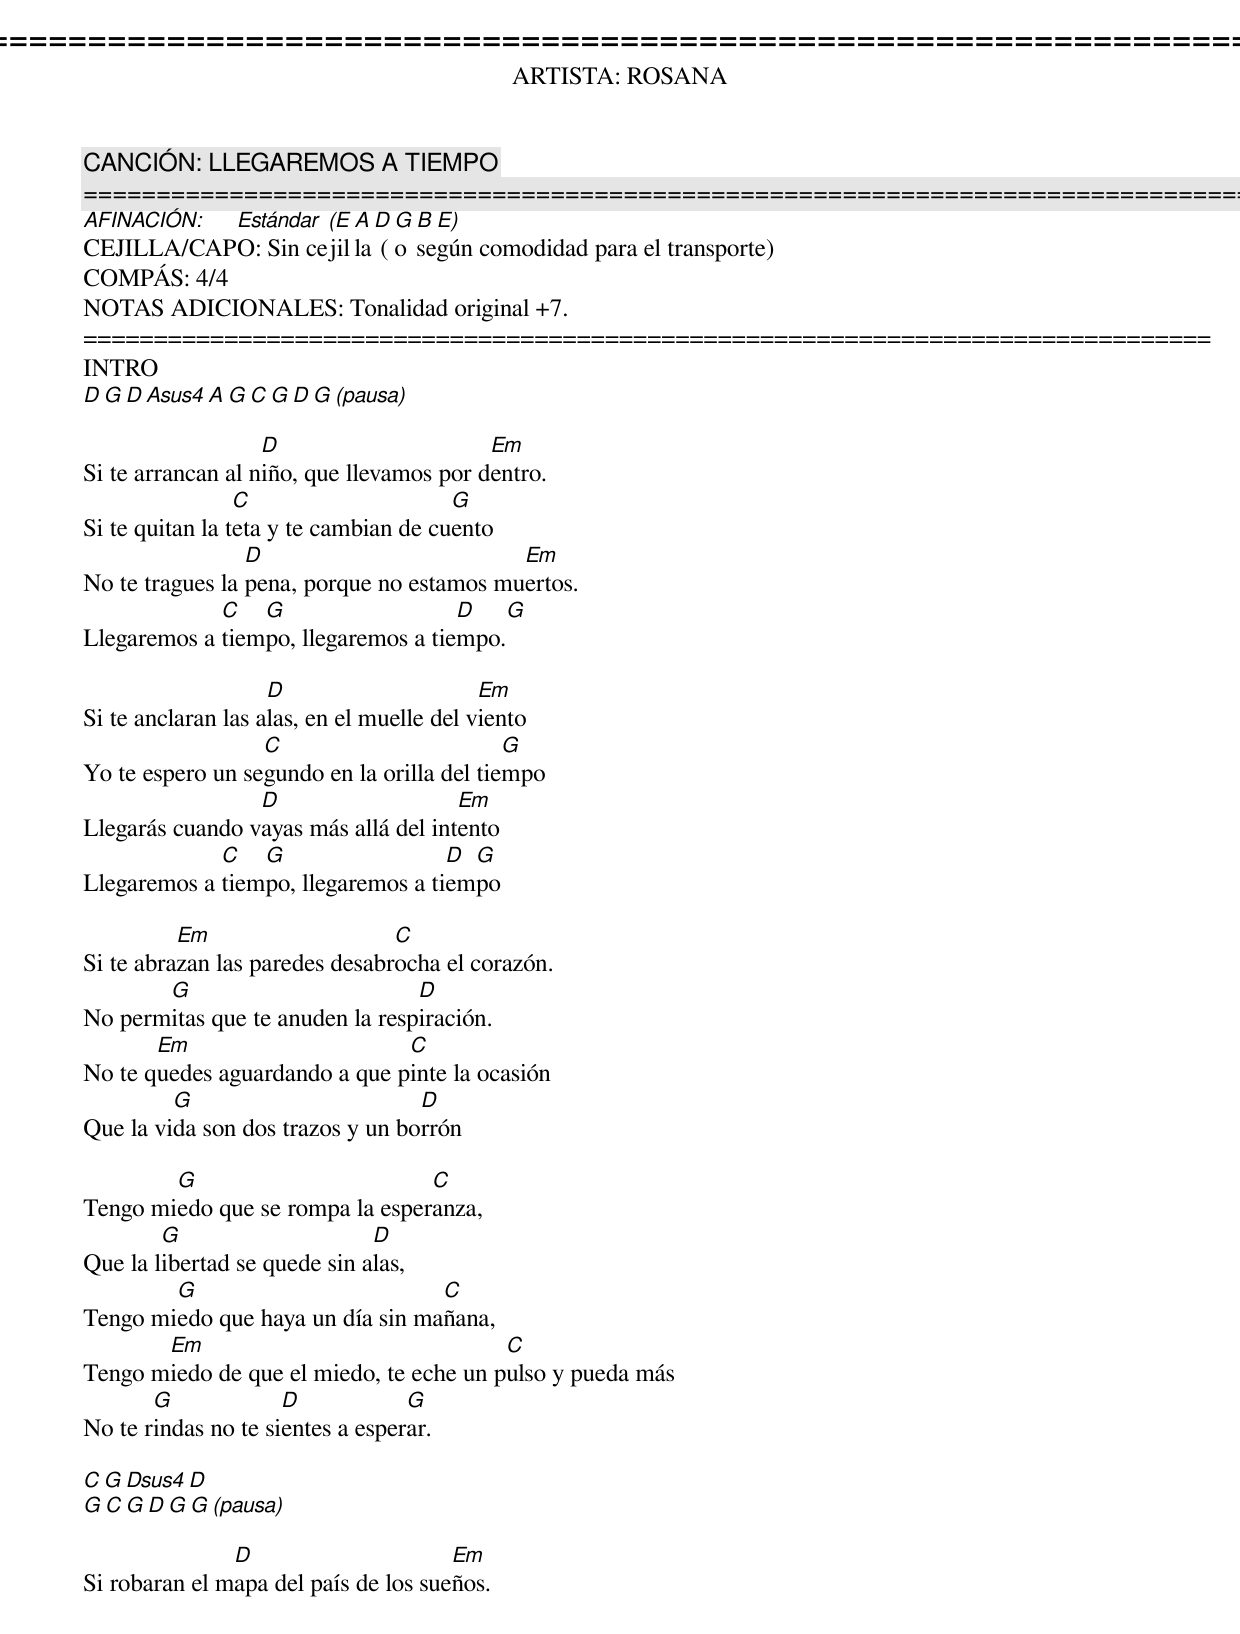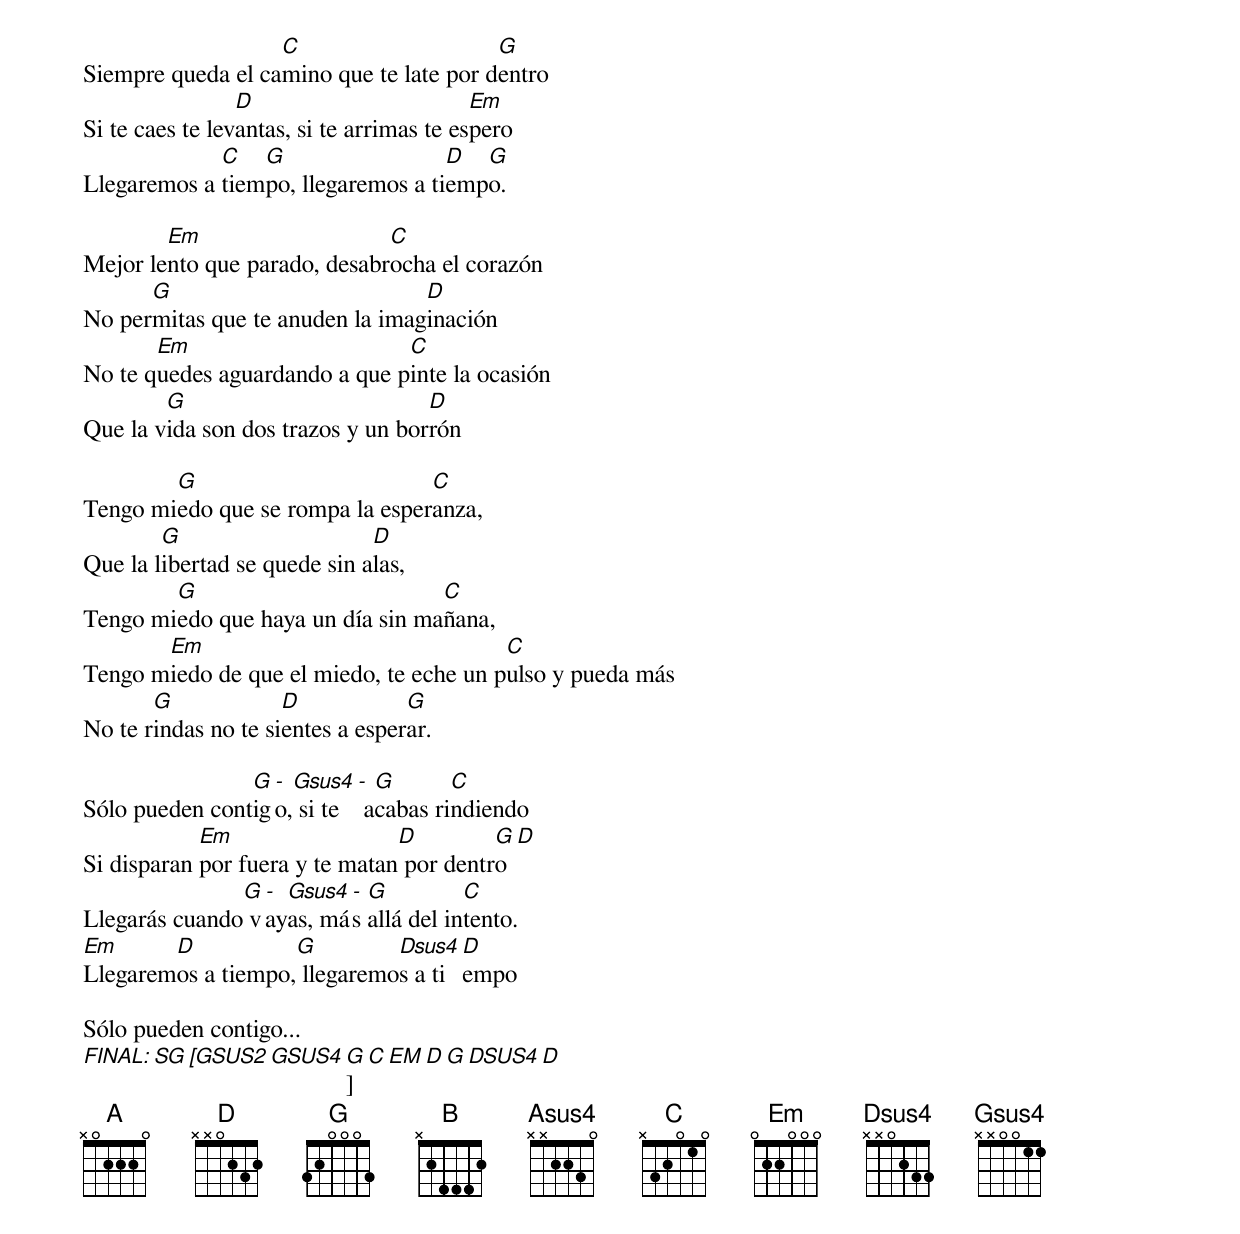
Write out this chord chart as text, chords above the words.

================================================================================
ARTISTA: ROSANA
CANCIÓN: LLEGAREMOS A TIEMPO
================================================================================
AFINACIÓN: Estándar (E A D G B E)
CEJILLA/CAPO: Sin cejilla (o según comodidad para el transporte)
COMPÁS: 4/4
NOTAS ADICIONALES: Tonalidad original +7.
================================================================================
INTRO
D G D Asus4 A   G C G D G (pausa)

                   D                      Em
Si te arrancan al niño, que llevamos por dentro.
                 C                     G
Si te quitan la teta y te cambian de cuento
                 D                         Em
No te tragues la pena, porque no estamos muertos.
             C   G                   D         G
Llegaremos a tiempo, llegaremos a tiempo.

                    D                      Em
Si te anclaran las alas, en el muelle del viento
                  C                         G
Yo te espero un segundo en la orilla del tiempo
                 D                    Em
Llegarás cuando vayas más allá del intento
             C   G                  D G
Llegaremos a tiempo, llegaremos a tiempo

          Em                    C
Si te abrazan las paredes desabrocha el corazón.
       G                         D
No permitas que te anuden la respiración.
       Em                      C
No te quedes aguardando a que pinte la ocasión
         G                        D
Que la vida son dos trazos y un borrón

        G                        C
Tengo miedo que se rompa la esperanza,
        G                     D
Que la libertad se quede sin alas,
        G                         C
Tengo miedo que haya un día sin mañana,
       Em                                C
Tengo miedo de que el miedo, te eche un pulso y pueda más
       G             D            G
No te rindas no te sientes a esperar.

C G Dsus4 D
G C G D G G (pausa)

               D                      Em
Si robaran el mapa del país de los sueños.
                   C                     G
Siempre queda el camino que te late por dentro
                 D                         Em
Si te caes te levantas, si te arrimas te espero
             C   G                  D  G
Llegaremos a tiempo, llegaremos a tiempo.

        Em                    C
Mejor lento que parado, desabrocha el corazón
      G                          D
No permitas que te anuden la imaginación
       Em                      C
No te quedes aguardando a que pinte la ocasión
        G                          D
Que la vida son dos trazos y un borrón

        G                        C
Tengo miedo que se rompa la esperanza,
        G                     D
Que la libertad se quede sin alas,
        G                         C
Tengo miedo que haya un día sin mañana,
       Em                                C
Tengo miedo de que el miedo, te eche un pulso y pueda más
       G             D            G
No te rindas no te sientes a esperar.

                G - Gsus4 - G       C
Sólo pueden contigo, si te acabas rindiendo
            Em                  D         G    D
Si disparan por fuera y te matan por dentro
               G - Gsus4 - G          C
Llegarás cuando vayas, más allá del intento.
Em      D           G         Dsus4 D
Llegaremos a tiempo, llegaremos a tiempo

Sólo pueden contigo...
FINAL: SG [GSUS2 GSUS4 G] C EM D G DSUS4 D
